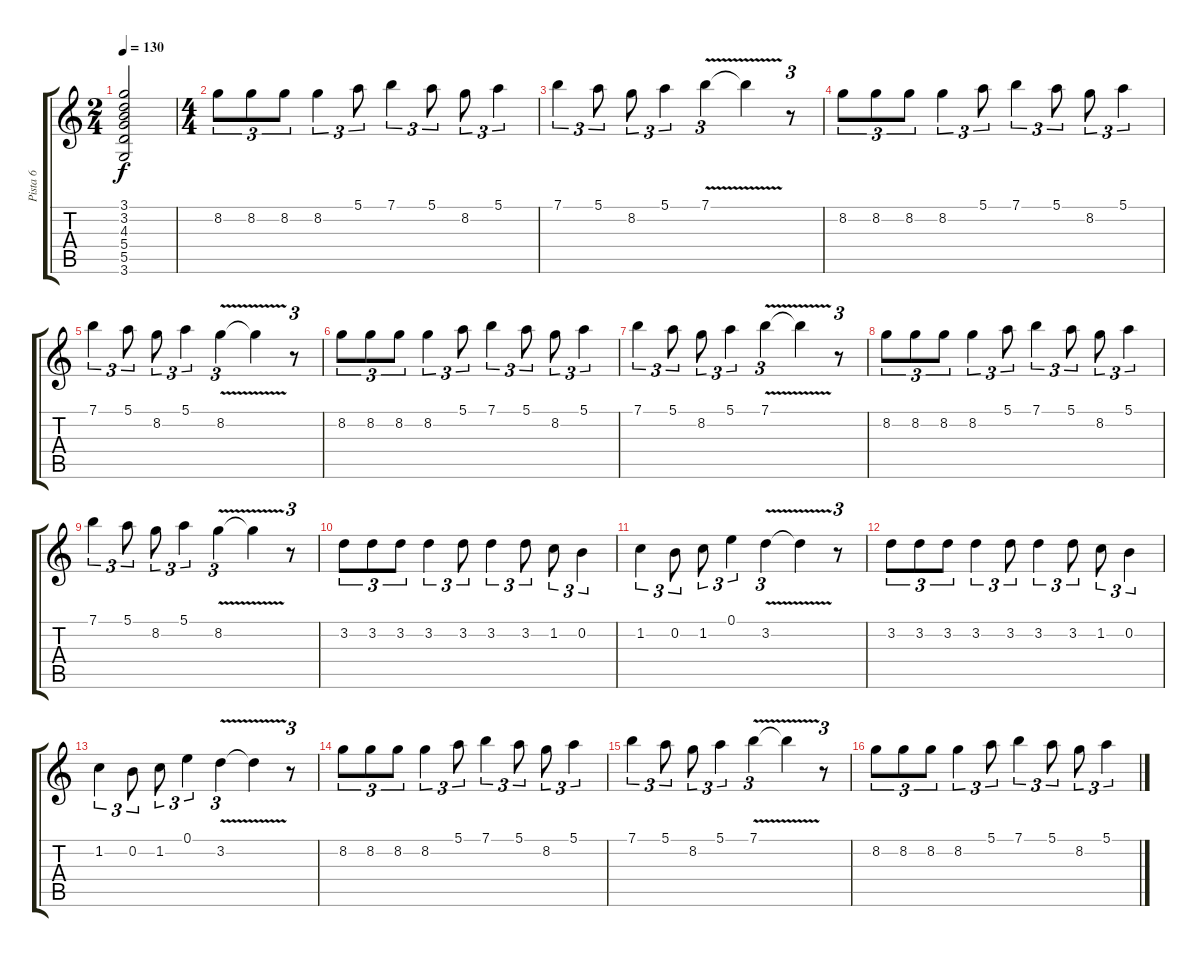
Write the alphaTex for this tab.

\track ("Pista 6" "Pista 6") {instrument overdrivenguitar}
\staff {score tabs}
\tuning (E4 B3 G3 D3 A2 E2) {hide}
\ts (2 4)
\tempo 130
\clef g2
\ks c
(3.1{t} 3.2{t} 4.3{t} 5.4{t} 5.5{t} 3.6{t}).2{dy f} |
\ts (4 4)
8.2.8{tu (3 2) volume 14} 8.2.8{tu (3 2)} 8.2.8{tu (3 2)} 8.2.4{tu (3 2)} 5.1.8{tu (3 2)} 7.1.4{tu (3 2)} 5.1.8{tu (3 2)} 8.2.8{tu (3 2)} 5.1.4{tu (3 2)} |
7.1.4{tu (3 2)} 5.1.8{tu (3 2)} 8.2.8{tu (3 2)} 5.1.4{tu (3 2)} 7.1{v}.4{tu (3 2)} 7.1{t}.4 r.8{tu (3 2)} |
8.2.8{tu (3 2)} 8.2.8{tu (3 2)} 8.2.8{tu (3 2)} 8.2.4{tu (3 2)} 5.1.8{tu (3 2)} 7.1.4{tu (3 2)} 5.1.8{tu (3 2)} 8.2.8{tu (3 2)} 5.1.4{tu (3 2)} |
7.1.4{tu (3 2)} 5.1.8{tu (3 2)} 8.2.8{tu (3 2)} 5.1.4{tu (3 2)} 8.2{v}.4{tu (3 2)} 8.2{t}.4 r.8{tu (3 2)} |
8.2.8{tu (3 2)} 8.2.8{tu (3 2)} 8.2.8{tu (3 2)} 8.2.4{tu (3 2)} 5.1.8{tu (3 2)} 7.1.4{tu (3 2)} 5.1.8{tu (3 2)} 8.2.8{tu (3 2)} 5.1.4{tu (3 2)} |
7.1.4{tu (3 2)} 5.1.8{tu (3 2)} 8.2.8{tu (3 2)} 5.1.4{tu (3 2)} 7.1{v}.4{tu (3 2)} 7.1{t}.4 r.8{tu (3 2)} |
8.2.8{tu (3 2)} 8.2.8{tu (3 2)} 8.2.8{tu (3 2)} 8.2.4{tu (3 2)} 5.1.8{tu (3 2)} 7.1.4{tu (3 2)} 5.1.8{tu (3 2)} 8.2.8{tu (3 2)} 5.1.4{tu (3 2)} |
7.1.4{tu (3 2)} 5.1.8{tu (3 2)} 8.2.8{tu (3 2)} 5.1.4{tu (3 2)} 8.2{v}.4{tu (3 2)} 8.2{t}.4 r.8{tu (3 2)} |
3.2.8{tu (3 2)} 3.2.8{tu (3 2)} 3.2.8{tu (3 2)} 3.2.4{tu (3 2)} 3.2.8{tu (3 2)} 3.2.4{tu (3 2)} 3.2.8{tu (3 2)} 1.2.8{tu (3 2)} 0.2.4{tu (3 2)} |
1.2.4{tu (3 2)} 0.2.8{tu (3 2)} 1.2.8{tu (3 2)} 0.1.4{tu (3 2)} 3.2{v}.4{tu (3 2)} 3.2{t}.4 r.8{tu (3 2)} |
3.2.8{tu (3 2)} 3.2.8{tu (3 2)} 3.2.8{tu (3 2)} 3.2.4{tu (3 2)} 3.2.8{tu (3 2)} 3.2.4{tu (3 2)} 3.2.8{tu (3 2)} 1.2.8{tu (3 2)} 0.2.4{tu (3 2)} |
1.2.4{tu (3 2)} 0.2.8{tu (3 2)} 1.2.8{tu (3 2)} 0.1.4{tu (3 2)} 3.2{v}.4{tu (3 2)} 3.2{t}.4 r.8{tu (3 2)} |
8.2.8{tu (3 2) volume 14} 8.2.8{tu (3 2)} 8.2.8{tu (3 2)} 8.2.4{tu (3 2)} 5.1.8{tu (3 2)} 7.1.4{tu (3 2)} 5.1.8{tu (3 2)} 8.2.8{tu (3 2)} 5.1.4{tu (3 2)} |
7.1.4{tu (3 2)} 5.1.8{tu (3 2)} 8.2.8{tu (3 2)} 5.1.4{tu (3 2)} 7.1{v}.4{tu (3 2)} 7.1{t}.4 r.8{tu (3 2)} |
8.2.8{tu (3 2)} 8.2.8{tu (3 2)} 8.2.8{tu (3 2)} 8.2.4{tu (3 2)} 5.1.8{tu (3 2)} 7.1.4{tu (3 2)} 5.1.8{tu (3 2)} 8.2.8{tu (3 2)} 5.1.4{tu (3 2)}
